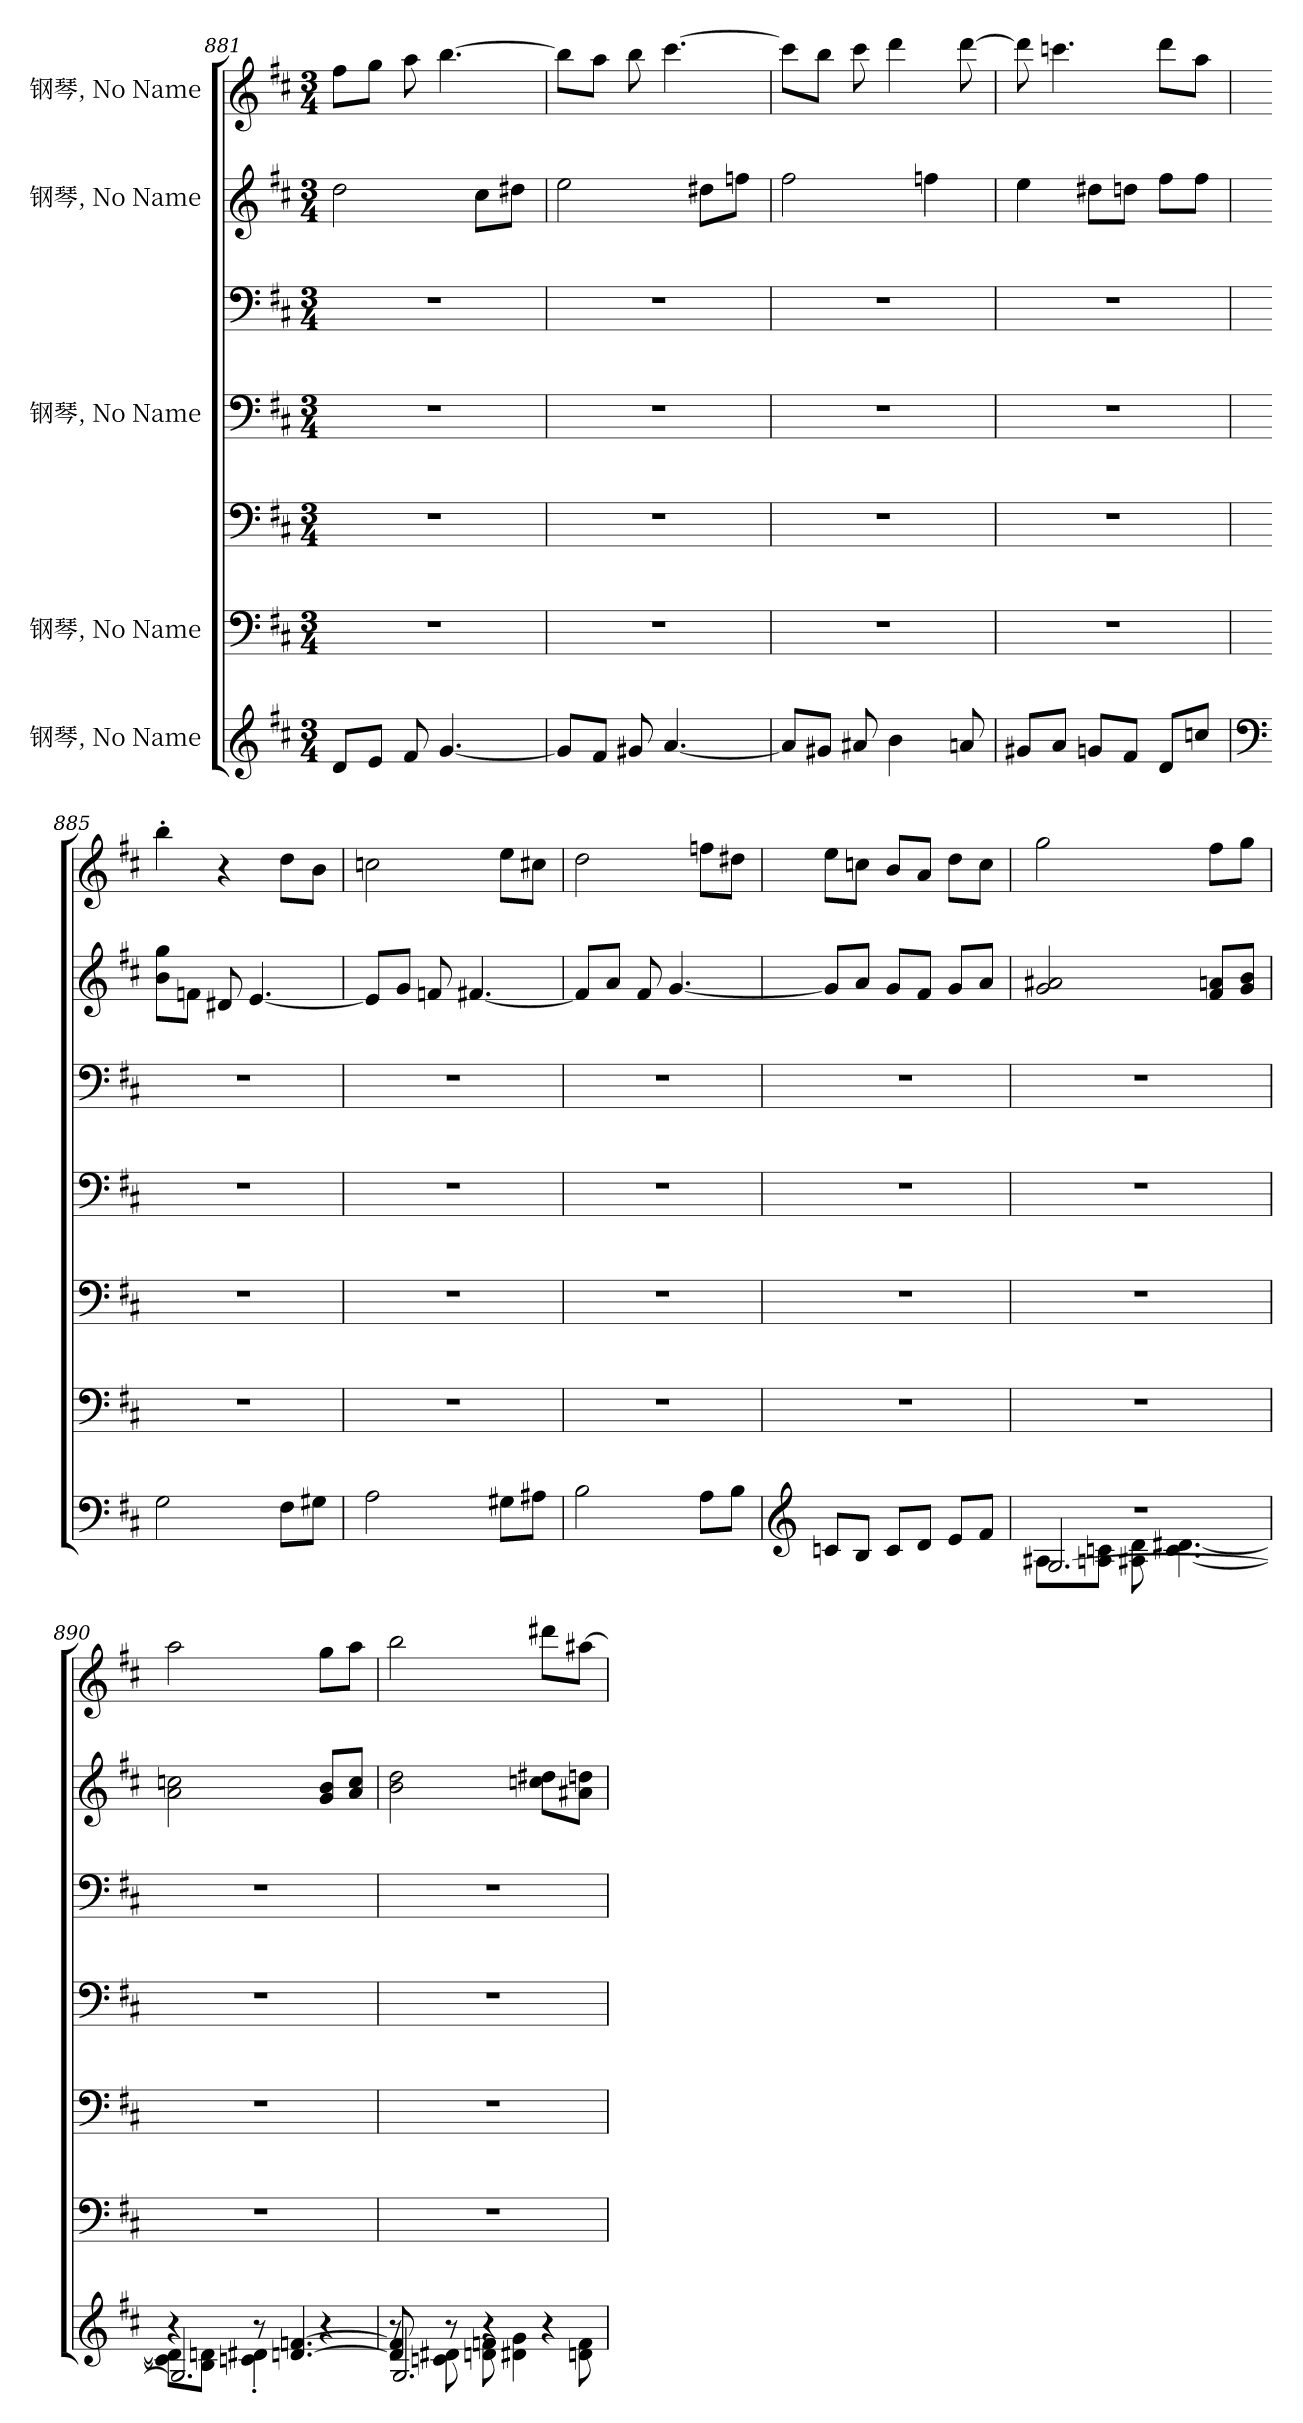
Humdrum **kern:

**kern	**kern	**kern	**kern	**kern	**kern	**kern
*part5	*part4	*part4	*part3	*part3	*part2	*part1
*staff7	*staff6	*staff5	*staff4	*staff3	*staff2	*staff1
*I"钢琴, No Name	*I"钢琴, No Name	*	*I"钢琴, No Name	*	*I"钢琴, No Name	*I"钢琴, No Name
*clefG2	*clefF4	*clefF4	*clefF4	*clefF4	*clefG2	*clefG2
*k[f#c#]	*k[f#c#]	*k[f#c#]	*k[f#c#]	*k[f#c#]	*k[f#c#]	*k[f#c#]
*M3/4	*M3/4	*M3/4	*M3/4	*M3/4	*M3/4	*M3/4
*MM125	*MM125	*MM125	*MM125	*MM125	*MM125	*MM125
=881	=881	=881	=881	=881	=881	=881
8d/L	2.r	2.r	2.r	2.r	2dd\	8ff#\L
8e/J	.	.	.	.	.	8gg\J
8f#/	.	.	.	.	.	8aa\
[4.g/	.	.	.	.	.	[4.bb\
.	.	.	.	.	8cc#\L	.
.	.	.	.	.	8dd#X\J	.
=882	=882	=882	=882	=882	=882	=882
8g/L]	2.r	2.r	2.r	2.r	2ee\	8bb\L]
8f#/J	.	.	.	.	.	8aa\J
8g#X/	.	.	.	.	.	8bb\
[4.a/	.	.	.	.	.	[4.ccc#\
.	.	.	.	.	8dd#X\L	.
.	.	.	.	.	8ffn\J	.
!!LO:PB:g=z
=883	=883	=883	=883	=883	=883	=883
8a/L]	2.r	2.r	2.r	2.r	2ff#\	8ccc#\L]
8g#X/J	.	.	.	.	.	8bb\J
8a#X/	.	.	.	.	.	8ccc#\
4b\	.	.	.	.	.	4ddd\
.	.	.	.	.	4ffn\	.
8an/	.	.	.	.	.	[8ddd\
=884	=884	=884	=884	=884	=884	=884
8g#X/L	2.r	2.r	2.r	2.r	4ee\	8ddd\]
8a/J	.	.	.	.	.	4.cccn\
8gn/L	.	.	.	.	8dd#X\L	.
8f#/J	.	.	.	.	8ddn\J	.
8d/L	.	.	.	.	8ff#\L	8ddd\L
8ccn/J	.	.	.	.	8ff#\J	8aa\J
=885	=885	=885	=885	=885	=885	=885
*clefF4	*	*	*	*	*	*
*	*	*	*	*	*	*MM125
2G\	2.r	2.r	2.r	2.r	8b\ 8gg\L	4bb'\
.	.	.	.	.	8fn\J	.
.	.	.	.	.	8d#X/	4r
.	.	.	.	.	[4.e/	.
8F#\L	.	.	.	.	.	8dd\L
8G#X\J	.	.	.	.	.	8b\J
=886	=886	=886	=886	=886	=886	=886
2A\	2.r	2.r	2.r	2.r	8e/L]	2ccn\
.	.	.	.	.	8g/J	.
.	.	.	.	.	8fn/	.
.	.	.	.	.	[4.f#X/	.
8G#X\L	.	.	.	.	.	8ee\L
8A#X\J	.	.	.	.	.	8cc#X\J
!!LO:PB:g=z
=887	=887	=887	=887	=887	=887	=887
2B\	2.r	2.r	2.r	2.r	8f#/L]	2dd\
.	.	.	.	.	8a/J	.
.	.	.	.	.	8f#/	.
.	.	.	.	.	[4.g/	.
8A\L	.	.	.	.	.	8ffn\L
8B\J	.	.	.	.	.	8dd#X\J
=888	=888	=888	=888	=888	=888	=888
*clefG2	*	*	*	*	*	*
8cn/L	2.r	2.r	2.r	2.r	8g/L]	8ee\L
8B/J	.	.	.	.	8a/J	8ccn\J
8c/L	.	.	.	.	8g/L	8b/L
8d/J	.	.	.	.	8f#/J	8a/J
8e/L	.	.	.	.	8g/L	8dd\L
8f#/J	.	.	.	.	8a/J	8cc\J
=889	=889	=889	=889	=889	=889	=889
*^	*	*	*	*	*	*
*	*^	*	*	*	*	*	*
2.r	8A#X\L	[2.G/	2.r	2.r	2.r	2.r	2g/ 2a#X/	2gg\
.	8An\ 8cn\J	.	.	.	.	.	.	.
.	8A#X\ 8d\	.	.	.	.	.	.	.
.	[4.c\ [4.d#X\	.	.	.	.	.	.	.
.	.	.	.	.	.	.	8f#/ 8an/L	8ff#\L
.	.	.	.	.	.	.	8g/ 8b/J	8gg\J
=890	=890	=890	=890	=890	=890	=890	=890	=890
4r	8c\] 8d#\]L	2.G/]	2.r	2.r	2.r	2.r	2a\ 2ccn\	2aa\
.	8B\ 8dn\J	.	.	.	.	.	.	.
8r	4cn\' 4d#X\'	.	.	.	.	.	.	.
[4.dn/ [4.fn/	.	.	.	.	.	.	.	.
.	4r	.	.	.	.	.	8g/ 8b/L	8gg\L
.	.	.	.	.	.	.	8a/ 8cc/J	8aa\J
!!LO:PB:g=z
=891	=891	=891	=891	=891	=891	=891	=891	=891
8d/] 8f/]	8r	2.G/	2.r	2.r	2.r	2.r	2b\ 2dd\	2bb\
8r	8cn\ 8d#X\	.	.	.	.	.	.	.
4r	8dn\ 8fn\	.	.	.	.	.	.	.
.	4d#X\ 4g\	.	.	.	.	.	.	.
4r	.	.	.	.	.	.	8ccn\ 8dd#X\L	8ddd#X\L
.	8dn\ 8f\	.	.	.	.	.	8a#X\ 8ddn\J	[8aa#X\J
*v	*v	*v	*	*	*	*	*	*
=	=	=	=	=	=	=
*-	*-	*-	*-	*-	*-	*-
